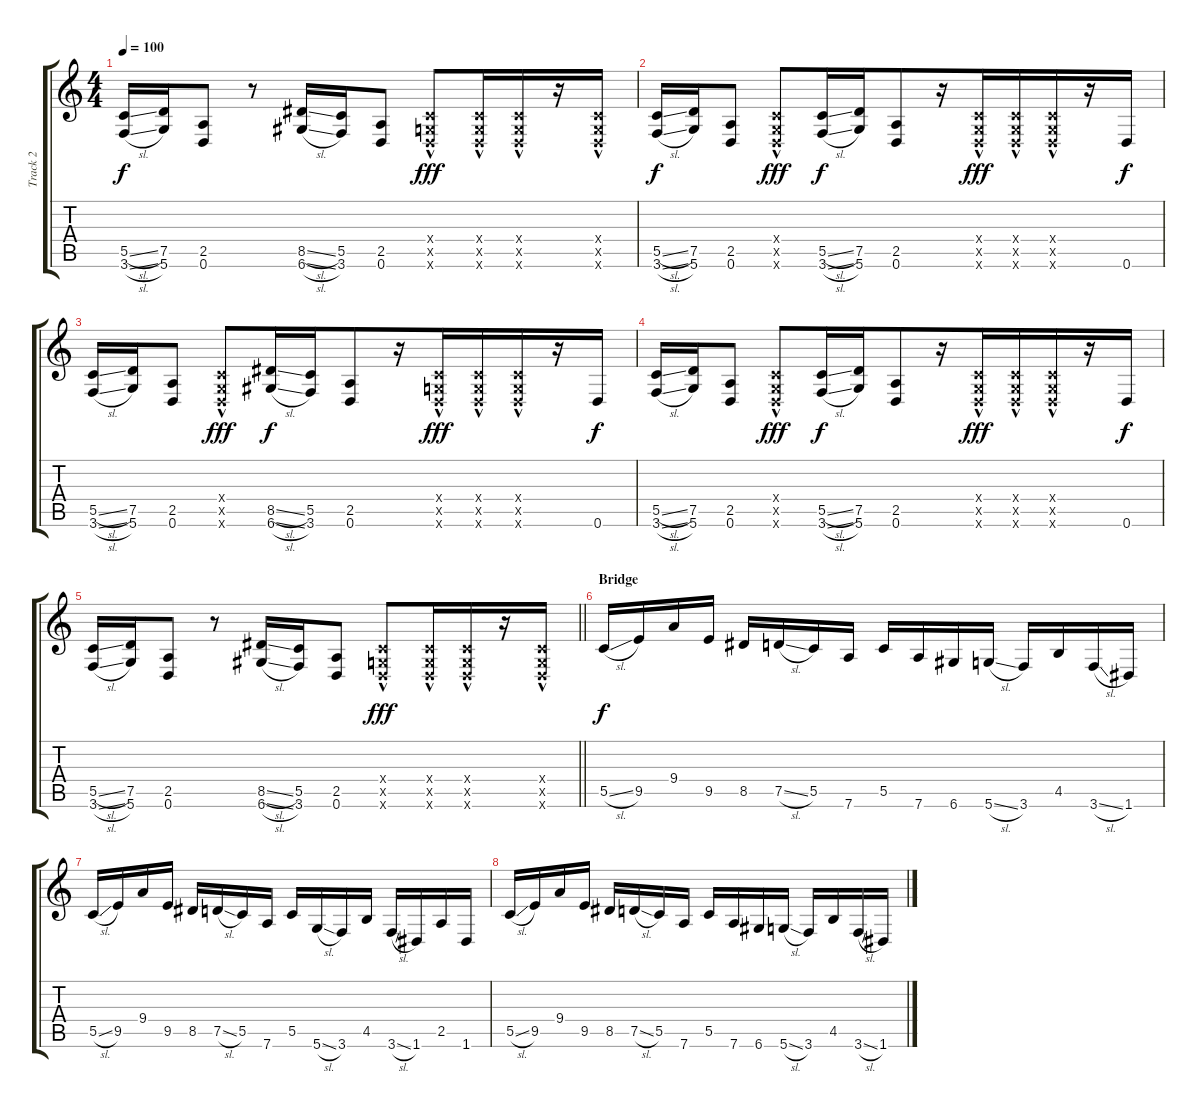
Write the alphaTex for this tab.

\track ("Track 2" "Track 2") {instrument distortionguitar}
\staff {score tabs}
\tuning (D4 A3 F3 C3 G2 D2) {hide}
\ts (4 4)
\tempo 100
\clef g2
\ks c
(5.5{sl} 3.6{sl}).16{dy f} (7.5 5.6).16 (2.5 0.6).8 r.8 (8.5{sl} 6.6{sl}).16 (5.5 3.6).16{beam merge} (2.5 0.6).8{beam split} (0.4{hac x} 0.5{hac x} 0.6{hac x}).8{dy fff beam merge} (0.4{hac x} 0.5{hac x} 0.6{hac x}).16 (0.4{hac x} 0.5{hac x} 0.6{hac x}).16 r.16 (0.4{hac x} 0.5{hac x} 0.6{hac x}).16 |
(5.5{sl} 3.6{sl}).16{dy f} (7.5 5.6).16 (2.5 0.6).8 (0.4{hac x} 0.5{hac x} 0.6{hac x}).8{dy fff} (5.5{sl} 3.6{sl}).16{dy f} (7.5 5.6).16{beam merge} (2.5 0.6).8 r.16 (0.4{hac x} 0.5{hac x} 0.6{hac x}).16{dy fff beam merge} (0.4{hac x} 0.5{hac x} 0.6{hac x}).16 (0.4{hac x} 0.5{hac x} 0.6{hac x}).16 r.16 0.6.16{dy f} |
(5.5{sl} 3.6{sl}).16 (7.5 5.6).16 (2.5 0.6).8 (0.4{hac x} 0.5{hac x} 0.6{hac x}).8{dy fff} (8.5{sl} 6.6{sl}).16{dy f} (5.5 3.6).16{beam merge} (2.5 0.6).8 r.16{beam merge} (0.4{hac x} 0.5{hac x} 0.6{hac x}).16{dy fff beam merge} (0.4{hac x} 0.5{hac x} 0.6{hac x}).16 (0.4{hac x} 0.5{hac x} 0.6{hac x}).16 r.16 0.6.16{dy f} |
(5.5{sl} 3.6{sl}).16 (7.5 5.6).16 (2.5 0.6).8 (0.4{hac x} 0.5{hac x} 0.6{hac x}).8{dy fff} (5.5{sl} 3.6{sl}).16{dy f} (7.5 5.6).16{beam merge} (2.5 0.6).8 r.16 (0.4{hac x} 0.5{hac x} 0.6{hac x}).16{dy fff beam merge} (0.4{hac x} 0.5{hac x} 0.6{hac x}).16 (0.4{hac x} 0.5{hac x} 0.6{hac x}).16 r.16 0.6.16{dy f} |
\barLineRight lightlight
(5.5{sl} 3.6{sl}).16 (7.5 5.6).16 (2.5 0.6).8 r.8 (8.5{sl} 6.6{sl}).16 (5.5 3.6).16{beam merge} (2.5 0.6).8{beam split} (0.4{hac x} 0.5{hac x} 0.6{hac x}).8{dy fff beam merge} (0.4{hac x} 0.5{hac x} 0.6{hac x}).16 (0.4{hac x} 0.5{hac x} 0.6{hac x}).16 r.16 (0.4{hac x} 0.5{hac x} 0.6{hac x}).16 |
\section ("" "Bridge")
5.5{sl}.16{dy f} 9.5.16 9.4.16 9.5.16 8.5.16 7.5{sl}.16 5.5.16 7.6.16 5.5.16 7.6.16 6.6.16 5.6{sl}.16 3.6.16 4.5.16 3.6{sl}.16 1.6.16 |
5.5{sl}.16 9.5.16 9.4.16 9.5.16 8.5.16 7.5{sl}.16 5.5.16 7.6.16 5.5.16 5.6{sl}.16 3.6.16 4.5.16 3.6{sl}.16 1.6.16 2.5.16 1.6.16 |
5.5{sl}.16 9.5.16 9.4.16 9.5.16 8.5.16 7.5{sl}.16 5.5.16 7.6.16 5.5.16 7.6.16 6.6.16 5.6{sl}.16 3.6.16 4.5.16 3.6{sl}.16 1.6.16
